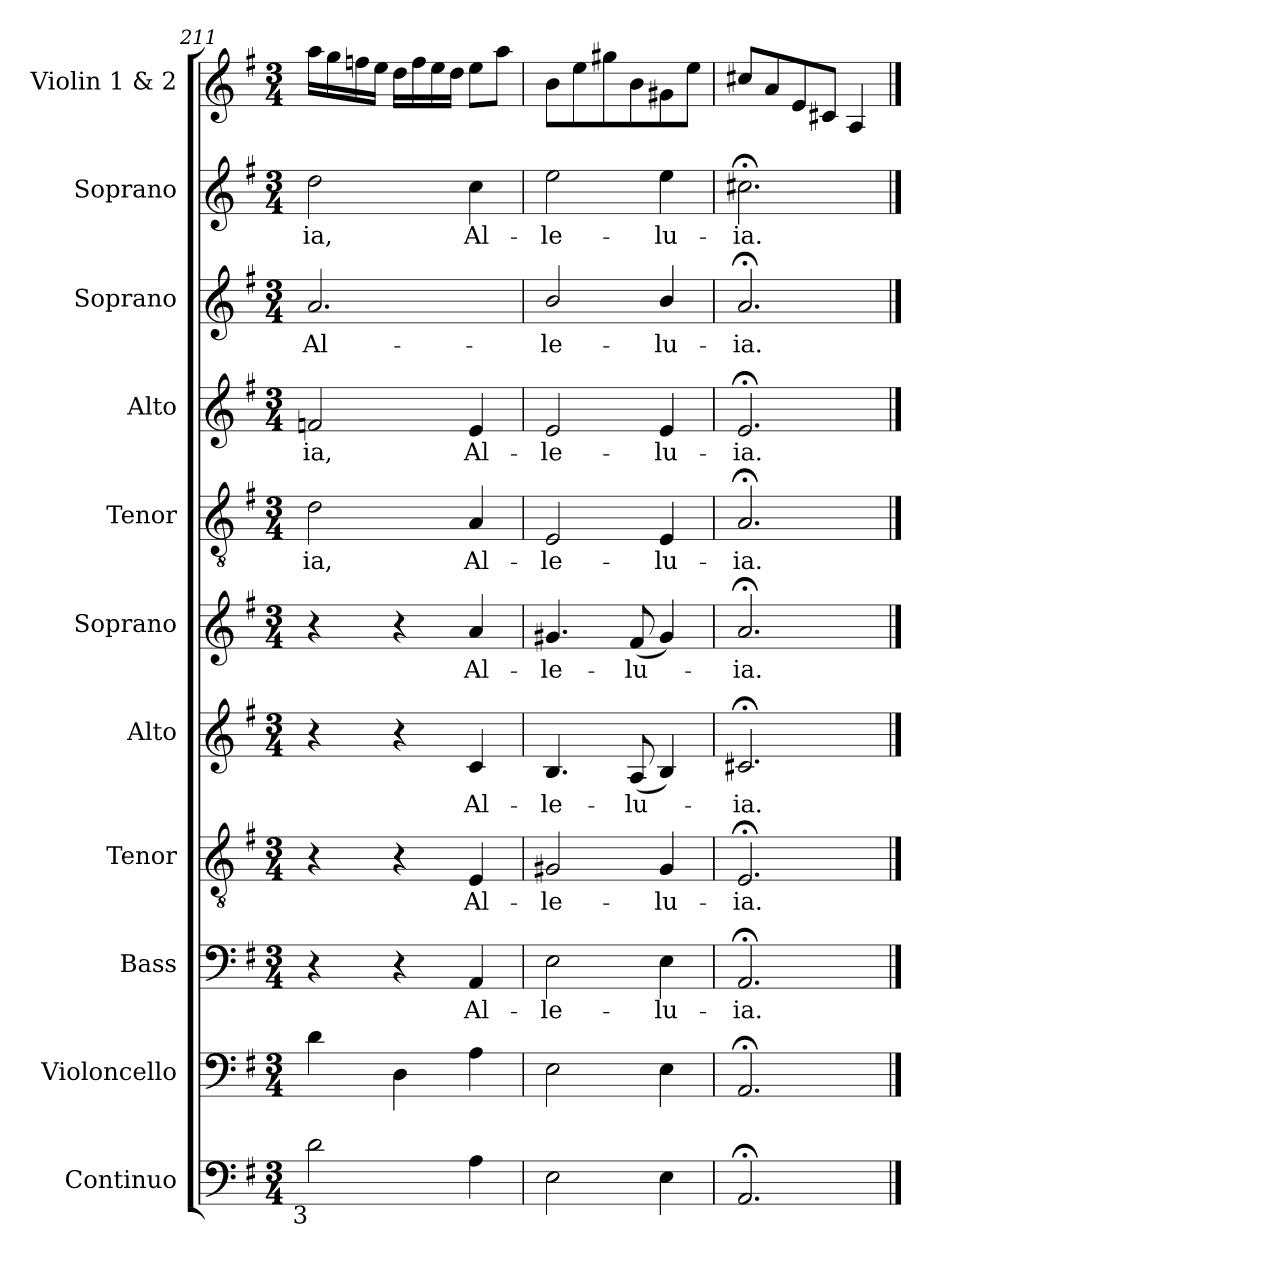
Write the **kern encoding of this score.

**kern	**kern	**kern	**text	**kern	**text	**kern	**text	**kern	**text	**kern	**text	**kern	**text	**kern	**text	**kern	**text	**kern
*part11	*part10	*part9	*part9	*part8	*part8	*part7	*part7	*part6	*part6	*part5	*part5	*part4	*part4	*part3	*part3	*part2	*part2	*part1
*staff11	*staff10	*staff9	*staff9	*staff8	*staff8	*staff7	*staff7	*staff6	*staff6	*staff5	*staff5	*staff4	*staff4	*staff3	*staff3	*staff2	*staff2	*staff1
*I"Continuo	*I"Violoncello	*I"Bass	*	*I"Tenor	*	*I"Alto	*	*I"Soprano	*	*I"Tenor	*	*I"Alto	*	*I"Soprano	*	*I"Soprano	*	*I"Violin 1 & 2
*I'Cont.	*I'Vc.	*I'B.	*	*I'T.	*	*I'A.	*	*I'S.	*	*I'T.	*	*I'A.	*	*I'S.	*	*I'S.	*	*I'Vln. 1/2
*clefF4	*clefF4	*clefF4	*	*clefGv2	*	*clefG2	*	*clefG2	*	*clefGv2	*	*clefG2	*	*clefG2	*	*clefG2	*	*clefG2
*	*	*	*	*ITrd7c12	*	*	*	*	*	*ITrd7c12	*	*	*	*	*	*	*	*
*k[f#]	*k[f#]	*k[f#]	*	*k[f#]	*	*k[f#]	*	*k[f#]	*	*k[f#]	*	*k[f#]	*	*k[f#]	*	*k[f#]	*	*k[f#]
*G:	*G:	*G:	*	*G:	*	*G:	*	*G:	*	*G:	*	*G:	*	*G:	*	*G:	*	*G:
*M3/4	*M3/4	*M3/4	*	*M3/4	*	*M3/4	*	*M3/4	*	*M3/4	*	*M3/4	*	*M3/4	*	*M3/4	*	*M3/4
=211	=211	=211	=211	=211	=211	=211	=211	=211	=211	=211	=211	=211	=211	=211	=211	=211	=211	=211
!	!	!	!	!	!	!	!	!	!	!	!LO:LY:b:color=#000000	!	!	!	!	!	!	!
!	!	!	!	!	!	!	!	!	!	!	!	!	!LO:LY:b:color=#000000	!	!	!	!	!
!	!	!	!	!	!	!	!	!	!	!	!	!	!	!	!LO:LY:b:color=#000000	!	!	!
!LO:TX:b:rj:t=3	!	!	!	!	!	!	!	!	!	!	!	!	!	!	!	!	!	!
!	!	!	!	!	!	!	!	!	!	!	!	!	!	!	!	!	!LO:LY:b:color=#000000	!
2di\	4di\	4r	.	4r	.	4r	.	4r	.	2Di\	-ia,	2fni/	-ia,	2.ai/	Al-	2ddi\	-ia,	16aai\LL
.	.	.	.	.	.	.	.	.	.	.	.	.	.	.	.	.	.	16ggi\
.	.	.	.	.	.	.	.	.	.	.	.	.	.	.	.	.	.	16ffni\
.	.	.	.	.	.	.	.	.	.	.	.	.	.	.	.	.	.	16eei\JJ
.	4Di\	4r	.	4r	.	4r	.	4r	.	.	.	.	.	.	.	.	.	16ddi\LL
.	.	.	.	.	.	.	.	.	.	.	.	.	.	.	.	.	.	16ffi\
.	.	.	.	.	.	.	.	.	.	.	.	.	.	.	.	.	.	16eei\
.	.	.	.	.	.	.	.	.	.	.	.	.	.	.	.	.	.	16ddi\JJ
!	!	!	!LO:LY:b:color=#000000	!	!	!	!	!	!	!	!	!	!	!	!	!	!	!
!	!	!	!	!	!LO:LY:b:color=#000000	!	!	!	!	!	!	!	!	!	!	!	!	!
!	!	!	!	!	!	!	!LO:LY:b:color=#000000	!	!	!	!	!	!	!	!	!	!	!
!	!	!	!	!	!	!	!	!	!LO:LY:b:color=#000000	!	!	!	!	!	!	!	!	!
!	!	!	!	!	!	!	!	!	!	!	!LO:LY:b:color=#000000	!	!	!	!	!	!	!
!	!	!	!	!	!	!	!	!	!	!	!	!	!LO:LY:b:color=#000000	!	!	!	!	!
!	!	!	!	!	!	!	!	!	!	!	!	!	!	!	!	!	!LO:LY:b:color=#000000	!
4Ai\	4Ai\	4AAi/	Al-	4EEi/	Al-	4ci/	Al-	4ai/	Al-	4AAi/	Al-	4ei/	Al-	.	.	4cci\	Al-	8eei\L
.	.	.	.	.	.	.	.	.	.	.	.	.	.	.	.	.	.	8aai\J
=212	=212	=212	=212	=212	=212	=212	=212	=212	=212	=212	=212	=212	=212	=212	=212	=212	=212	=212
!	!	!	!LO:LY:b:color=#000000	!	!	!	!	!	!	!	!	!	!	!	!	!	!	!
!	!	!	!	!	!LO:LY:b:color=#000000	!	!	!	!	!	!	!	!	!	!	!	!	!
!	!	!	!	!	!	!	!LO:LY:b:color=#000000	!	!	!	!	!	!	!	!	!	!	!
!	!	!	!	!	!	!	!	!	!LO:LY:b:color=#000000	!	!	!	!	!	!	!	!	!
!	!	!	!	!	!	!	!	!	!	!	!LO:LY:b:color=#000000	!	!	!	!	!	!	!
!	!	!	!	!	!	!	!	!	!	!	!	!	!LO:LY:b:color=#000000	!	!	!	!	!
!	!	!	!	!	!	!	!	!	!	!	!	!	!	!	!LO:LY:b:color=#000000	!	!	!
!	!	!	!	!	!	!	!	!	!	!	!	!	!	!	!	!	!LO:LY:b:color=#000000	!
2Ei\	2Ei\	2Ei\	-le-	2GG#Xi/	-le-	4.Bi/	-le-	4.g#Xi/	-le-	2EEi/	-le-	2ei/	-le-	2bi/	-le-	2eei\	-le-	8bi\L
.	.	.	.	.	.	.	.	.	.	.	.	.	.	.	.	.	.	8eei\
.	.	.	.	.	.	.	.	.	.	.	.	.	.	.	.	.	.	8gg#Xi\
!	!	!	!	!	!	!	!LO:LY:b:color=#000000	!	!	!	!	!	!	!	!	!	!	!
!	!	!	!	!	!	!	!	!	!LO:LY:b:color=#000000	!	!	!	!	!	!	!	!	!
.	.	.	.	.	.	(8Ai/	-lu-	(8f#i/	-lu-	.	.	.	.	.	.	.	.	8bi\
!	!	!	!LO:LY:b:color=#000000	!	!	!	!	!	!	!	!	!	!	!	!	!	!	!
!	!	!	!	!	!LO:LY:b:color=#000000	!	!	!	!	!	!	!	!	!	!	!	!	!
!	!	!	!	!	!	!	!	!	!	!	!LO:LY:b:color=#000000	!	!	!	!	!	!	!
!	!	!	!	!	!	!	!	!	!	!	!	!	!LO:LY:b:color=#000000	!	!	!	!	!
!	!	!	!	!	!	!	!	!	!	!	!	!	!	!	!LO:LY:b:color=#000000	!	!	!
!	!	!	!	!	!	!	!	!	!	!	!	!	!	!	!	!	!LO:LY:b:color=#000000	!
4Ei\	4Ei\	4Ei\	-lu-	4GG#i/	-lu-	4Bi/)	.	4g#i/)	.	4EEi/	-lu-	4ei/	-lu-	4bi/	-lu-	4eei\	-lu-	8g#Xi\
.	.	.	.	.	.	.	.	.	.	.	.	.	.	.	.	.	.	8eei\J
=213	=213	=213	=213	=213	=213	=213	=213	=213	=213	=213	=213	=213	=213	=213	=213	=213	=213	=213
!	!	!	!LO:LY:b:color=#000000	!	!	!	!	!	!	!	!	!	!	!	!	!	!	!
!	!	!	!	!	!LO:LY:b:color=#000000	!	!	!	!	!	!	!	!	!	!	!	!	!
!	!	!	!	!	!	!	!LO:LY:b:color=#000000	!	!	!	!	!	!	!	!	!	!	!
!	!	!	!	!	!	!	!	!	!LO:LY:b:color=#000000	!	!	!	!	!	!	!	!	!
!	!	!	!	!	!	!	!	!	!	!	!LO:LY:b:color=#000000	!	!	!	!	!	!	!
!	!	!	!	!	!	!	!	!	!	!	!	!	!LO:LY:b:color=#000000	!	!	!	!	!
!	!	!	!	!	!	!	!	!	!	!	!	!	!	!	!LO:LY:b:color=#000000	!	!	!
!	!	!	!	!	!	!	!	!	!	!	!	!	!	!	!	!	!LO:LY:b:color=#000000	!
2.AA;i/	2.AA;i/	2.AA;i/	-ia.	2.EE;i/	-ia.	2.c#X;i/	-ia.	2.a;i/	-ia.	2.AA;i/	-ia.	2.e;i/	-ia.	2.a;i/	-ia.	2.cc#X;i\	-ia.	8cc#Xi/L
.	.	.	.	.	.	.	.	.	.	.	.	.	.	.	.	.	.	8ai/
.	.	.	.	.	.	.	.	.	.	.	.	.	.	.	.	.	.	8ei/
.	.	.	.	.	.	.	.	.	.	.	.	.	.	.	.	.	.	8c#Xi/J
.	.	.	.	.	.	.	.	.	.	.	.	.	.	.	.	.	.	4Ai/
==	==	==	==	==	==	==	==	==	==	==	==	==	==	==	==	==	==	==
*-	*-	*-	*-	*-	*-	*-	*-	*-	*-	*-	*-	*-	*-	*-	*-	*-	*-	*-
